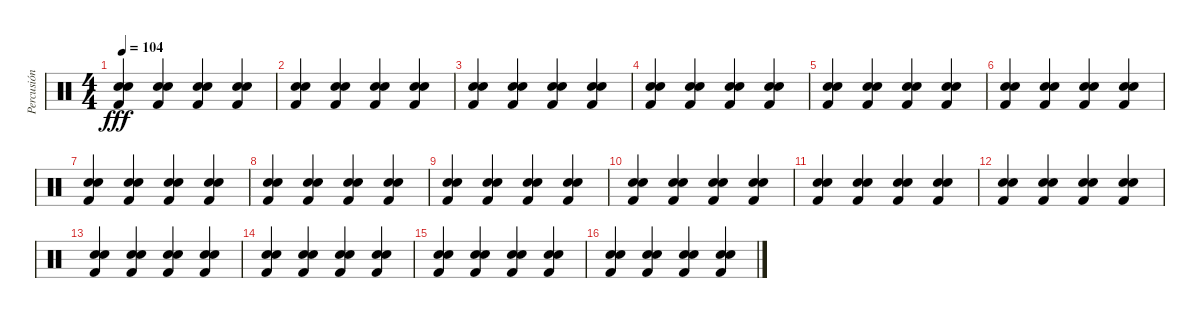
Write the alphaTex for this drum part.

\track ("Percusión" "Percusión") {instrument percussion}
\staff {score}
\articulation defaults
\ts (4 4)
\tempo 104
\clef neutral
\ks c
("Snare (hit) 2" "Electric Snare (hit)" "Kick (hit) 2").4{dy fff} ("Snare (hit) 2" "Electric Snare (hit)" "Kick (hit) 2").4 ("Snare (hit) 2" "Electric Snare (hit)" "Kick (hit) 2").4 ("Snare (hit) 2" "Electric Snare (hit)" "Kick (hit) 2").4 |
("Snare (hit) 2" "Electric Snare (hit)" "Kick (hit) 2").4 ("Snare (hit) 2" "Electric Snare (hit)" "Kick (hit) 2").4 ("Snare (hit) 2" "Electric Snare (hit)" "Kick (hit) 2").4 ("Snare (hit) 2" "Electric Snare (hit)" "Kick (hit) 2").4 |
("Snare (hit) 2" "Electric Snare (hit)" "Kick (hit) 2").4 ("Snare (hit) 2" "Electric Snare (hit)" "Kick (hit) 2").4 ("Snare (hit) 2" "Electric Snare (hit)" "Kick (hit) 2").4 ("Snare (hit) 2" "Electric Snare (hit)" "Kick (hit) 2").4 |
("Snare (hit) 2" "Electric Snare (hit)" "Kick (hit) 2").4 ("Snare (hit) 2" "Electric Snare (hit)" "Kick (hit) 2").4 ("Snare (hit) 2" "Electric Snare (hit)" "Kick (hit) 2").4 ("Snare (hit) 2" "Electric Snare (hit)" "Kick (hit) 2").4 |
("Snare (hit) 2" "Electric Snare (hit)" "Kick (hit) 2").4 ("Snare (hit) 2" "Electric Snare (hit)" "Kick (hit) 2").4 ("Snare (hit) 2" "Electric Snare (hit)" "Kick (hit) 2").4 ("Snare (hit) 2" "Electric Snare (hit)" "Kick (hit) 2").4 |
("Snare (hit) 2" "Electric Snare (hit)" "Kick (hit) 2").4 ("Snare (hit) 2" "Electric Snare (hit)" "Kick (hit) 2").4 ("Snare (hit) 2" "Electric Snare (hit)" "Kick (hit) 2").4 ("Snare (hit) 2" "Electric Snare (hit)" "Kick (hit) 2").4 |
("Snare (hit) 2" "Electric Snare (hit)" "Kick (hit) 2").4 ("Snare (hit) 2" "Electric Snare (hit)" "Kick (hit) 2").4 ("Snare (hit) 2" "Electric Snare (hit)" "Kick (hit) 2").4 ("Snare (hit) 2" "Electric Snare (hit)" "Kick (hit) 2").4 |
("Snare (hit) 2" "Electric Snare (hit)" "Kick (hit) 2").4 ("Snare (hit) 2" "Electric Snare (hit)" "Kick (hit) 2").4 ("Snare (hit) 2" "Electric Snare (hit)" "Kick (hit) 2").4 ("Snare (hit) 2" "Electric Snare (hit)" "Kick (hit) 2").4 |
("Snare (hit) 2" "Electric Snare (hit)" "Kick (hit) 2").4 ("Snare (hit) 2" "Electric Snare (hit)" "Kick (hit) 2").4 ("Snare (hit) 2" "Electric Snare (hit)" "Kick (hit) 2").4 ("Snare (hit) 2" "Electric Snare (hit)" "Kick (hit) 2").4 |
("Snare (hit) 2" "Electric Snare (hit)" "Kick (hit) 2").4 ("Snare (hit) 2" "Electric Snare (hit)" "Kick (hit) 2").4 ("Snare (hit) 2" "Electric Snare (hit)" "Kick (hit) 2").4 ("Snare (hit) 2" "Electric Snare (hit)" "Kick (hit) 2").4 |
("Snare (hit) 2" "Electric Snare (hit)" "Kick (hit) 2").4 ("Snare (hit) 2" "Electric Snare (hit)" "Kick (hit) 2").4 ("Snare (hit) 2" "Electric Snare (hit)" "Kick (hit) 2").4 ("Snare (hit) 2" "Electric Snare (hit)" "Kick (hit) 2").4 |
("Snare (hit) 2" "Electric Snare (hit)" "Kick (hit) 2").4 ("Snare (hit) 2" "Electric Snare (hit)" "Kick (hit) 2").4 ("Snare (hit) 2" "Electric Snare (hit)" "Kick (hit) 2").4 ("Snare (hit) 2" "Electric Snare (hit)" "Kick (hit) 2").4 |
("Snare (hit) 2" "Electric Snare (hit)" "Kick (hit) 2").4 ("Snare (hit) 2" "Electric Snare (hit)" "Kick (hit) 2").4 ("Snare (hit) 2" "Electric Snare (hit)" "Kick (hit) 2").4 ("Snare (hit) 2" "Electric Snare (hit)" "Kick (hit) 2").4 |
("Snare (hit) 2" "Electric Snare (hit)" "Kick (hit) 2").4 ("Snare (hit) 2" "Electric Snare (hit)" "Kick (hit) 2").4 ("Snare (hit) 2" "Electric Snare (hit)" "Kick (hit) 2").4 ("Snare (hit) 2" "Electric Snare (hit)" "Kick (hit) 2").4 |
("Snare (hit) 2" "Electric Snare (hit)" "Kick (hit) 2").4 ("Snare (hit) 2" "Electric Snare (hit)" "Kick (hit) 2").4 ("Snare (hit) 2" "Electric Snare (hit)" "Kick (hit) 2").4 ("Snare (hit) 2" "Electric Snare (hit)" "Kick (hit) 2").4 |
("Snare (hit) 2" "Electric Snare (hit)" "Kick (hit) 2").4 ("Snare (hit) 2" "Electric Snare (hit)" "Kick (hit) 2").4 ("Snare (hit) 2" "Electric Snare (hit)" "Kick (hit) 2").4 ("Snare (hit) 2" "Electric Snare (hit)" "Kick (hit) 2").4
